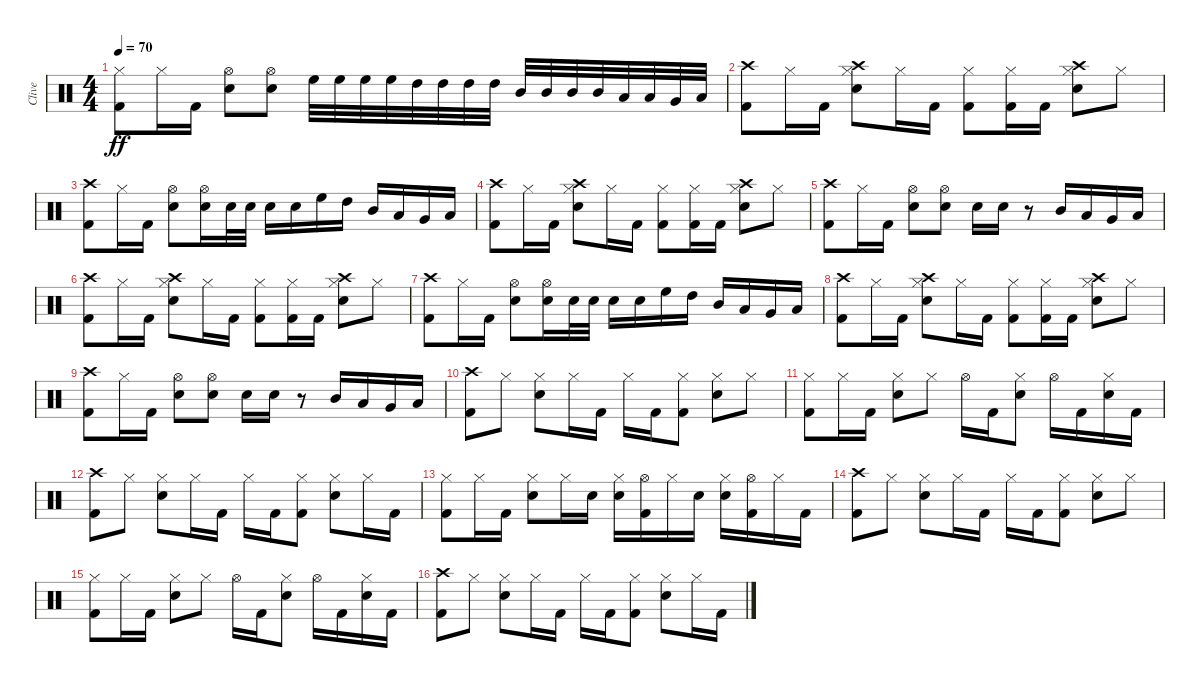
\track ("Clive" "Clive") {instrument percussion}
\staff {score}
\articulation defaults
\ts (4 4)
\tempo 70
\clef neutral
\ks c
("Kick (hit) 2" "Hi-Hat (closed)").8{dy ff} "Hi-Hat (closed)".16 "Kick (hit) 2".16 ("Snare (hit) 2" "Hi-Hat (open)").8 ("Snare (hit) 2" "Hi-Hat (open)").8 "High Floor Tom (hit)".32 "High Floor Tom (hit)".32 "High Floor Tom (hit)".32 "High Floor Tom (hit)".32 "High Tom (hit)".32 "High Tom (hit)".32 "High Tom (hit)".32 "High Tom (hit)".32 "Mid Tom (hit)".32 "Mid Tom (hit)".32 "Mid Tom (hit)".32 "Mid Tom (hit)".32 "Low Tom (hit)".32 "Low Tom (hit)".32 "Very Low Tom (hit)".32 "Low Floor Tom (hit)".32 |
("Kick (hit) 2" "Crash high (hit)").8 "Hi-Hat (closed)".16 "Kick (hit) 2".16 ("Snare (hit) 2" "Hi-Hat (closed)" "Crash high (hit)").8 "Hi-Hat (closed)".16 "Kick (hit) 2".16 ("Kick (hit) 2" "Hi-Hat (closed)").8 ("Kick (hit) 2" "Hi-Hat (closed)").16 "Kick (hit) 2".16 ("Snare (hit) 2" "Hi-Hat (closed)" "Crash high (hit)").8 "Hi-Hat (closed)".8 |
("Kick (hit) 2" "Crash high (hit)").8 "Hi-Hat (closed)".16 "Kick (hit) 2".16 ("Snare (hit) 2" "Hi-Hat (open)").8 ("Snare (hit) 2" "Hi-Hat (open)").16 "Snare (hit) 2".32 "Snare (hit) 2".32 "Snare (hit) 2".16 "Snare (hit) 2".16 "High Floor Tom (hit)".16 "High Tom (hit)".16 "Mid Tom (hit)".16 "Low Tom (hit)".16 "Very Low Tom (hit)".16 "Low Floor Tom (hit)".16 |
("Kick (hit) 2" "Crash high (hit)").8 "Hi-Hat (closed)".16 "Kick (hit) 2".16 ("Snare (hit) 2" "Hi-Hat (closed)" "Crash high (hit)").8 "Hi-Hat (closed)".16 "Kick (hit) 2".16 ("Kick (hit) 2" "Hi-Hat (closed)").8 ("Kick (hit) 2" "Hi-Hat (closed)").16 "Kick (hit) 2".16 ("Snare (hit) 2" "Hi-Hat (closed)" "Crash high (hit)").8 "Hi-Hat (closed)".8 |
("Kick (hit) 2" "Crash high (hit)").8 "Hi-Hat (closed)".16 "Kick (hit) 2".16 ("Snare (hit) 2" "Hi-Hat (open)").8 ("Snare (hit) 2" "Hi-Hat (open)").8 "Snare (hit) 2".16 "Snare (hit) 2".16 r.8 "Mid Tom (hit)".16 "Low Tom (hit)".16 "Very Low Tom (hit)".16 "Low Floor Tom (hit)".16 |
("Kick (hit) 2" "Crash high (hit)").8 "Hi-Hat (closed)".16 "Kick (hit) 2".16 ("Snare (hit) 2" "Hi-Hat (closed)" "Crash high (hit)").8 "Hi-Hat (closed)".16 "Kick (hit) 2".16 ("Kick (hit) 2" "Hi-Hat (closed)").8 ("Kick (hit) 2" "Hi-Hat (closed)").16 "Kick (hit) 2".16 ("Snare (hit) 2" "Hi-Hat (closed)" "Crash high (hit)").8 "Hi-Hat (closed)".8 |
("Kick (hit) 2" "Crash high (hit)").8 "Hi-Hat (closed)".16 "Kick (hit) 2".16 ("Snare (hit) 2" "Hi-Hat (open)").8 ("Snare (hit) 2" "Hi-Hat (open)").16 "Snare (hit) 2".32 "Snare (hit) 2".32 "Snare (hit) 2".16 "Snare (hit) 2".16 "High Floor Tom (hit)".16 "High Tom (hit)".16 "Mid Tom (hit)".16 "Low Tom (hit)".16 "Very Low Tom (hit)".16 "Low Floor Tom (hit)".16 |
("Kick (hit) 2" "Crash high (hit)").8 "Hi-Hat (closed)".16 "Kick (hit) 2".16 ("Snare (hit) 2" "Hi-Hat (closed)" "Crash high (hit)").8 "Hi-Hat (closed)".16 "Kick (hit) 2".16 ("Kick (hit) 2" "Hi-Hat (closed)").8 ("Kick (hit) 2" "Hi-Hat (closed)").16 "Kick (hit) 2".16 ("Snare (hit) 2" "Hi-Hat (closed)" "Crash high (hit)").8 "Hi-Hat (closed)".8 |
("Kick (hit) 2" "Crash high (hit)").8 "Hi-Hat (closed)".16 "Kick (hit) 2".16 ("Snare (hit) 2" "Hi-Hat (open)").8 ("Snare (hit) 2" "Hi-Hat (open)").8 "Snare (hit) 2".16 "Snare (hit) 2".16 r.8 "Mid Tom (hit)".16 "Low Tom (hit)".16 "Very Low Tom (hit)".16 "Low Floor Tom (hit)".16 |
("Kick (hit) 2" "Crash high (hit)").8 "Hi-Hat (closed)".8 ("Snare (hit) 2" "Hi-Hat (closed)").8 "Hi-Hat (closed)".16 "Kick (hit) 2".16 "Hi-Hat (closed)".16 "Kick (hit) 2".16 ("Kick (hit) 2" "Hi-Hat (closed)").8 ("Snare (hit) 2" "Hi-Hat (closed)").8 "Hi-Hat (closed)".8 |
("Kick (hit) 2" "Hi-Hat (closed)").8 "Hi-Hat (closed)".16 "Kick (hit) 2".16 ("Snare (hit) 2" "Hi-Hat (closed)").8 "Hi-Hat (closed)".8 "Hi-Hat (open)".16 "Kick (hit) 2".16 ("Snare (hit) 2" "Hi-Hat (closed)").8 "Hi-Hat (open)".16 "Kick (hit) 2".16 ("Snare (hit) 2" "Hi-Hat (closed)").16 "Kick (hit) 2".16 |
("Kick (hit) 2" "Crash high (hit)").8 "Hi-Hat (closed)".8 ("Snare (hit) 2" "Hi-Hat (closed)").8 "Hi-Hat (closed)".16 "Kick (hit) 2".16 "Hi-Hat (closed)".16 "Kick (hit) 2".16 ("Kick (hit) 2" "Hi-Hat (closed)").8 ("Snare (hit) 2" "Hi-Hat (closed)").8 "Hi-Hat (closed)".16 "Kick (hit) 2".16 |
("Kick (hit) 2" "Hi-Hat (closed)").8 "Hi-Hat (closed)".16 "Kick (hit) 2".16 ("Snare (hit) 2" "Hi-Hat (closed)").8 "Hi-Hat (closed)".16 "Snare (hit) 2".16 ("Snare (hit) 2" "Hi-Hat (closed)").16 ("Kick (hit) 2" "Hi-Hat (open)").16 "Hi-Hat (closed)".16 "Snare (hit) 2".16 ("Snare (hit) 2" "Hi-Hat (closed)").16 ("Kick (hit) 2" "Hi-Hat (open)").16 "Hi-Hat (closed)".16 "Kick (hit) 2".16 |
("Kick (hit) 2" "Crash high (hit)").8 "Hi-Hat (closed)".8 ("Snare (hit) 2" "Hi-Hat (closed)").8 "Hi-Hat (closed)".16 "Kick (hit) 2".16 "Hi-Hat (closed)".16 "Kick (hit) 2".16 ("Kick (hit) 2" "Hi-Hat (closed)").8 ("Snare (hit) 2" "Hi-Hat (closed)").8 "Hi-Hat (closed)".8 |
("Kick (hit) 2" "Hi-Hat (closed)").8 "Hi-Hat (closed)".16 "Kick (hit) 2".16 ("Snare (hit) 2" "Hi-Hat (closed)").8 "Hi-Hat (closed)".8 "Hi-Hat (open)".16 "Kick (hit) 2".16 ("Snare (hit) 2" "Hi-Hat (closed)").8 "Hi-Hat (open)".16 "Kick (hit) 2".16 ("Snare (hit) 2" "Hi-Hat (closed)").16 "Kick (hit) 2".16 |
("Kick (hit) 2" "Crash high (hit)").8 "Hi-Hat (closed)".8 ("Snare (hit) 2" "Hi-Hat (closed)").8 "Hi-Hat (closed)".16 "Kick (hit) 2".16 "Hi-Hat (closed)".16 "Kick (hit) 2".16 ("Kick (hit) 2" "Hi-Hat (closed)").8 ("Snare (hit) 2" "Hi-Hat (closed)").8 "Hi-Hat (closed)".16 "Kick (hit) 2".16
